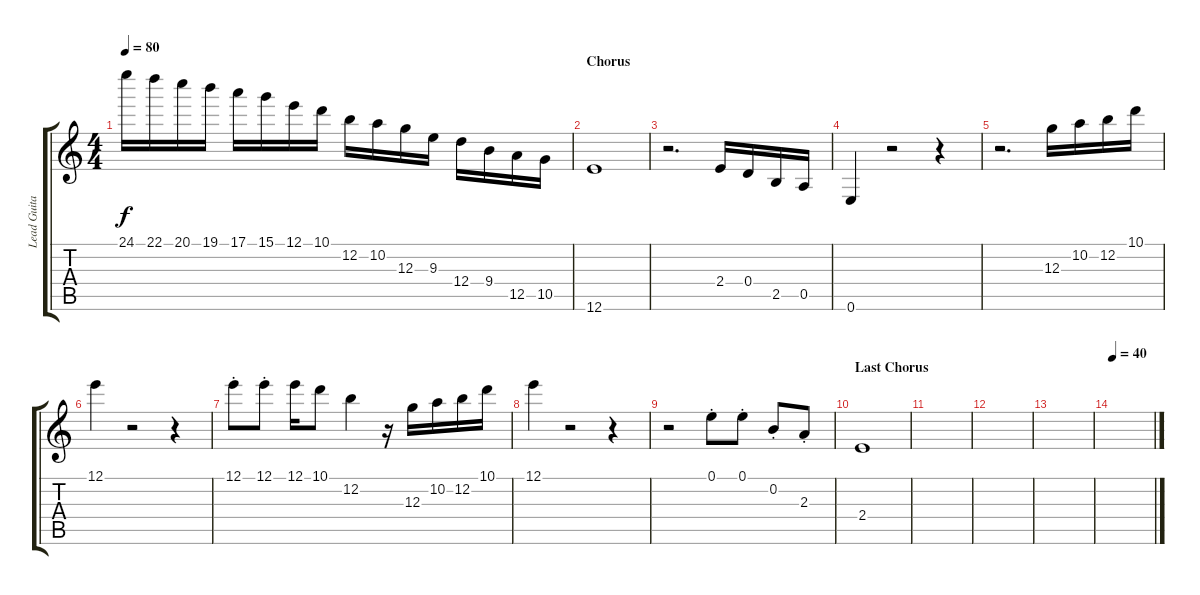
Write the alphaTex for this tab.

\track ("Lead Guitar" "Lead Guita") {instrument overdrivenguitar}
\staff {score tabs}
\tuning (E4 B3 G3 D3 A2 E2) {hide}
\ts (4 4)
\tempo 80
\clef g2
\ks c
24.1.16{dy f} 22.1.16 20.1.16 19.1.16 17.1.16 15.1.16 12.1.16 10.1.16 12.2.16 10.2.16 12.3.16 9.3.16 12.4.16 9.4.16 12.5.16 10.5.16 |
\section ("" "Chorus")
12.6.1 |
r.2{d} 2.4.16 0.4.16 2.5.16 0.5.16 |
0.6.4 r.2 r.4 |
r.2{d} 12.3.16 10.2.16 12.2.16 10.1.16 |
12.1.4 r.2 r.4 |
12.1{st}.8 12.1{st}.8 12.1.16 10.1.8 12.2.4 r.16 12.3.16 10.2.16 12.2.16 10.1.16 |
12.1.4 r.2 r.4 |
r.2 0.1{st}.8 0.1{st}.8 0.2{st}.8 2.3{st}.8 |
\section ("" "Last Chorus")
2.4.1 |
|
|
|
\tempo 40
